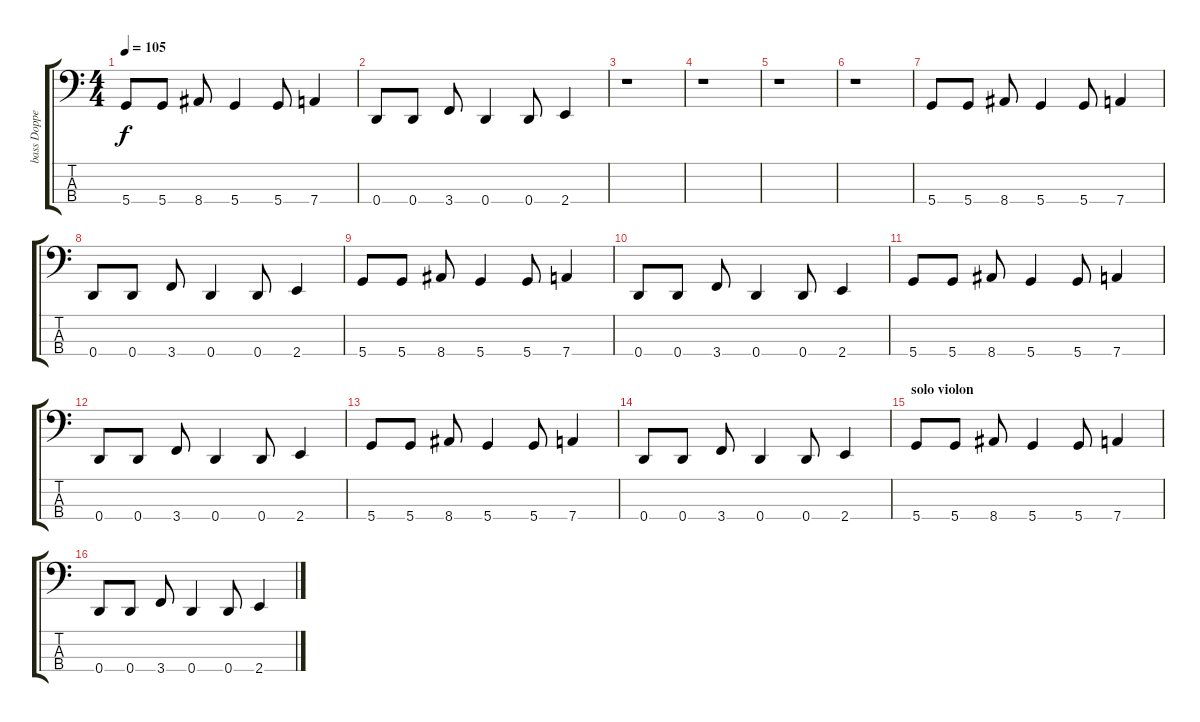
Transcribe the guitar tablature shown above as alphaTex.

\track ("bass Dopped D" "bass Doppe") {instrument electricbasspick}
\staff {score tabs}
\tuning (G2 D2 A1 D1) {hide}
\ts (4 4)
\tempo 105
\clef f4
\ks c
5.4.8{dy f} 5.4.8 8.4.8 5.4.4 5.4.8 7.4.4 |
0.4.8 0.4.8 3.4.8 0.4.4 0.4.8 2.4.4 |
r.1 |
r.1 |
r.1 |
r.1 |
5.4.8 5.4.8 8.4.8 5.4.4 5.4.8 7.4.4 |
0.4.8 0.4.8 3.4.8 0.4.4 0.4.8 2.4.4 |
5.4.8 5.4.8 8.4.8 5.4.4 5.4.8 7.4.4 |
0.4.8 0.4.8 3.4.8 0.4.4 0.4.8 2.4.4 |
5.4.8 5.4.8 8.4.8 5.4.4 5.4.8 7.4.4 |
0.4.8 0.4.8 3.4.8 0.4.4 0.4.8 2.4.4 |
5.4.8 5.4.8 8.4.8 5.4.4 5.4.8 7.4.4 |
0.4.8 0.4.8 3.4.8 0.4.4 0.4.8 2.4.4 |
\section ("" "solo violon")
5.4.8 5.4.8 8.4.8 5.4.4 5.4.8 7.4.4 |
0.4.8 0.4.8 3.4.8 0.4.4 0.4.8 2.4.4
